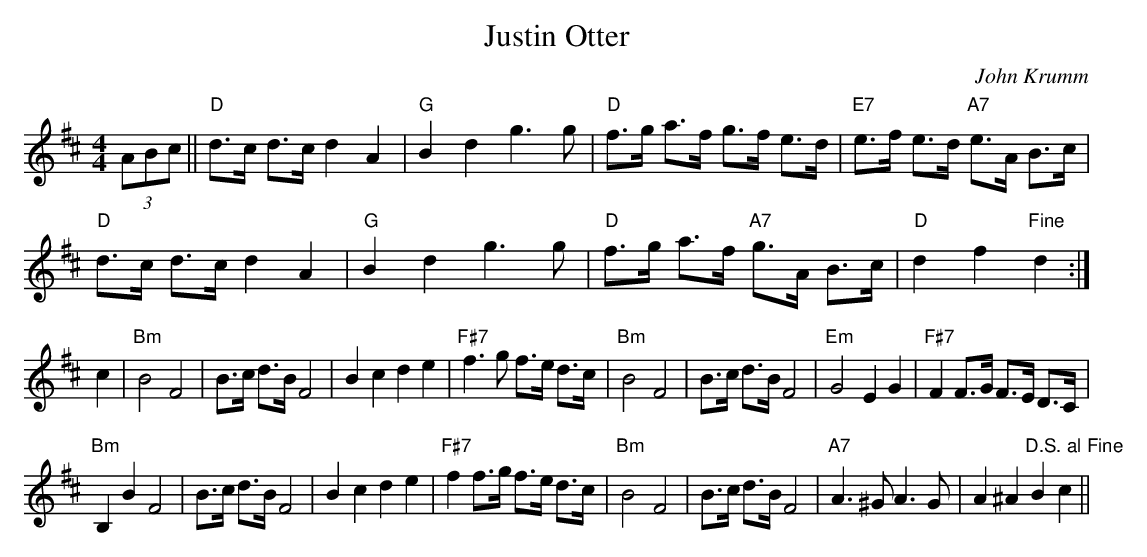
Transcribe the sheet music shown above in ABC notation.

X:1
T: Justin Otter
C:John Krumm
M:4/4
K:D
(3ABc||"D"d>c d>cd2A2|"G"B2d2g3g|"D"f>g a>f g>f e>d|"E7"e>f e>d "A7"e>A B>c|
"D"d>c d>cd2A2|"G"B2d2g3g|"D"f>g a>f "A7"g>A B>c|"D"d2f2"Fine"d2:|
c2|"Bm"B4 F4|B>c d>B F4|B2 c2 d2 e2|"F#7"f3g f>e d>c|\
"Bm"B4 F4|B>c d>B F4|"Em"G4 E2G2|"F#7"F2 F>G F>E D>C|
"Bm"B,2B2 F4|B>c d>B F4|B2c2d2e2|"F#7"f2f>g f>e d>c|\
"Bm"B4 F4|B>c d>B F4|"A7"A3^GA3G|A2 ^A2 "D.S. al Fine"B2 c2||
